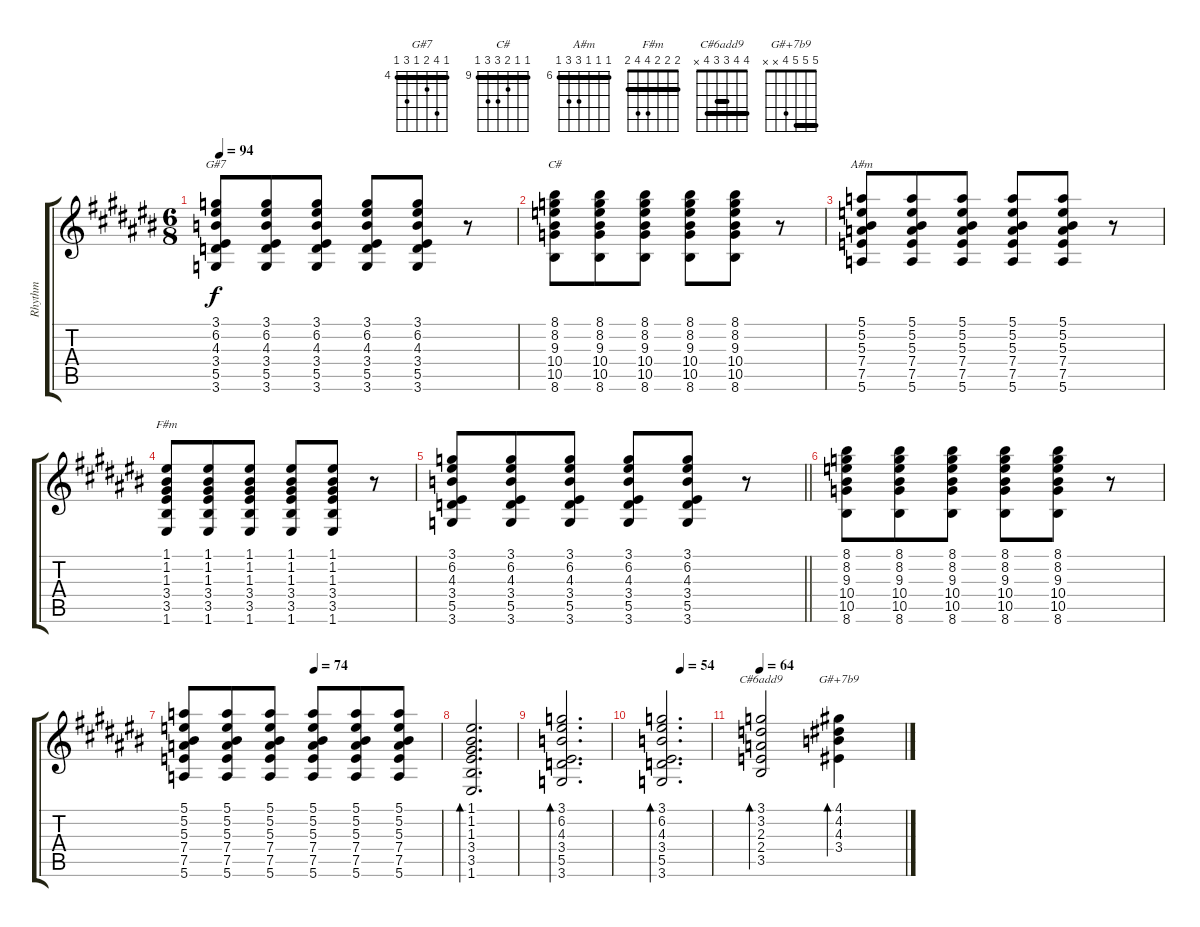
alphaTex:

\track ("Rhythm" "Rhythm") {instrument acousticguitarnylon}
\staff {score tabs}
\tuning (E4 B3 G3 D3 A2 E2) {hide}
\chord ("G#7" 4 7 5 4 6 4) {firstfret 4 barre 4}
\chord ("C#" 9 9 10 11 11 9) {firstfret 9 barre 9}
\chord ("A#m" 6 6 6 8 8 6) {firstfret 6 barre 6}
\chord ("F#m" 2 2 2 4 4 2) {barre 2}
\chord ("C#6add9" 4 4 3 3 4 x) {barre (3 4)}
\chord ("G#+7b9" 5 5 5 4 x x) {barre 5}
\ts (6 8)
\tempo 94
\clef g2
\ks c#
(3.1 6.2 4.3 3.4 5.5 3.6).8{ch "G#7" dy f} (3.1 6.2 4.3 3.4 5.5 3.6).8 (3.1 6.2 4.3 3.4 5.5 3.6).8 (3.1 6.2 4.3 3.4 5.5 3.6).8 (3.1 6.2 4.3 3.4 5.5 3.6).8 r.8 |
(8.1 8.2 9.3 10.4 10.5 8.6).8{ch "C#"} (8.1 8.2 9.3 10.4 10.5 8.6).8 (8.1 8.2 9.3 10.4 10.5 8.6).8 (8.1 8.2 9.3 10.4 10.5 8.6).8 (8.1 8.2 9.3 10.4 10.5 8.6).8 r.8 |
(5.1 5.2 5.3 7.4 7.5 5.6).8{ch "A#m"} (5.1 5.2 5.3 7.4 7.5 5.6).8 (5.1 5.2 5.3 7.4 7.5 5.6).8 (5.1 5.2 5.3 7.4 7.5 5.6).8 (5.1 5.2 5.3 7.4 7.5 5.6).8 r.8 |
(1.1 1.2 1.3 3.4 3.5 1.6).8{ch "F#m"} (1.1 1.2 1.3 3.4 3.5 1.6).8 (1.1 1.2 1.3 3.4 3.5 1.6).8 (1.1 1.2 1.3 3.4 3.5 1.6).8 (1.1 1.2 1.3 3.4 3.5 1.6).8 r.8 |
\barLineRight lightlight
(3.1 6.2 4.3 3.4 5.5 3.6).8 (3.1 6.2 4.3 3.4 5.5 3.6).8 (3.1 6.2 4.3 3.4 5.5 3.6).8 (3.1 6.2 4.3 3.4 5.5 3.6).8 (3.1 6.2 4.3 3.4 5.5 3.6).8 r.8 |
(8.1 8.2 9.3 10.4 10.5 8.6).8 (8.1 8.2 9.3 10.4 10.5 8.6).8 (8.1 8.2 9.3 10.4 10.5 8.6).8 (8.1 8.2 9.3 10.4 10.5 8.6).8 (8.1 8.2 9.3 10.4 10.5 8.6).8 r.8 |
\tempo (74 0.5)
(5.1 5.2 5.3 7.4 7.5 5.6).8 (5.1 5.2 5.3 7.4 7.5 5.6).8 (5.1 5.2 5.3 7.4 7.5 5.6).8 (5.1 5.2 5.3 7.4 7.5 5.6).8 (5.1 5.2 5.3 7.4 7.5 5.6).8 (5.1 5.2 5.3 7.4 7.5 5.6).8 |
(1.1 1.2 1.3 3.4 3.5 1.6).2{d bd 240} |
(3.1 6.2 4.3 3.4 5.5 3.6).2{d bd 240} |
\tempo (54 0.3333333333333333)
(3.1 6.2 4.3 3.4 5.5 3.6).2{d bd 240} |
\tempo 64
(3.1 3.2 2.3 2.4 3.5).2{bd 240 ch "C#6add9"} (4.1 4.2 4.3 3.4).4{bd 240 ch "G#+7b9"}
